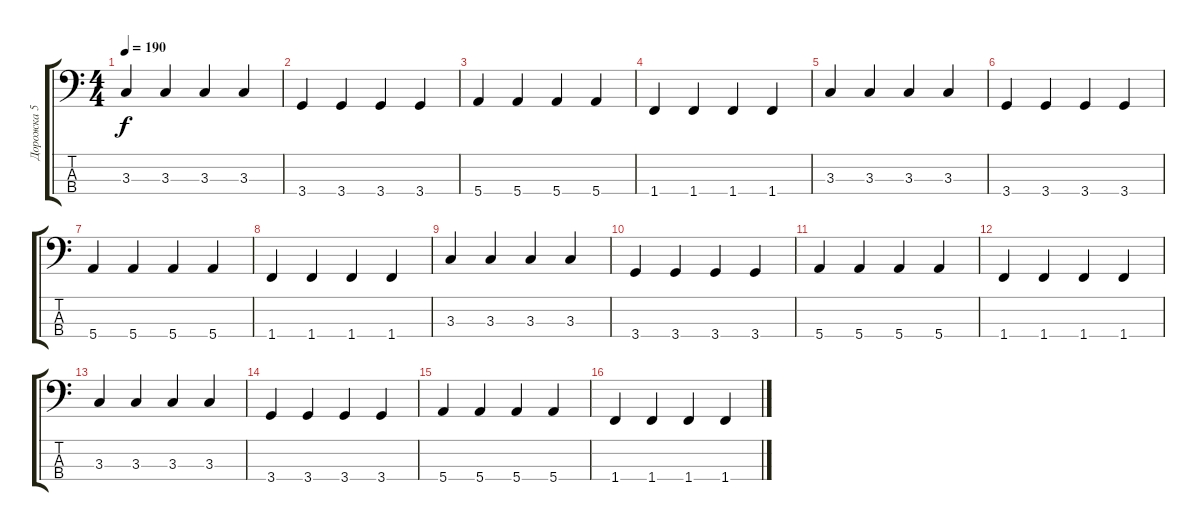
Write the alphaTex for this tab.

\track ("Дорожка 5" "Дорожка 5") {instrument electricbassfinger}
\staff {score tabs}
\tuning (G2 D2 A1 E1) {hide}
\ts (4 4)
\tempo 190
\clef f4
\ks c
3.3.4{dy f} 3.3.4 3.3.4 3.3.4 |
3.4.4 3.4.4 3.4.4 3.4.4 |
5.4.4 5.4.4 5.4.4 5.4.4 |
1.4.4 1.4.4 1.4.4 1.4.4 |
3.3.4 3.3.4 3.3.4 3.3.4 |
3.4.4 3.4.4 3.4.4 3.4.4 |
5.4.4 5.4.4 5.4.4 5.4.4 |
1.4.4 1.4.4 1.4.4 1.4.4 |
3.3.4 3.3.4 3.3.4 3.3.4 |
3.4.4 3.4.4 3.4.4 3.4.4 |
5.4.4 5.4.4 5.4.4 5.4.4 |
1.4.4 1.4.4 1.4.4 1.4.4 |
3.3.4 3.3.4 3.3.4 3.3.4 |
3.4.4 3.4.4 3.4.4 3.4.4 |
5.4.4 5.4.4 5.4.4 5.4.4 |
1.4.4 1.4.4 1.4.4 1.4.4
